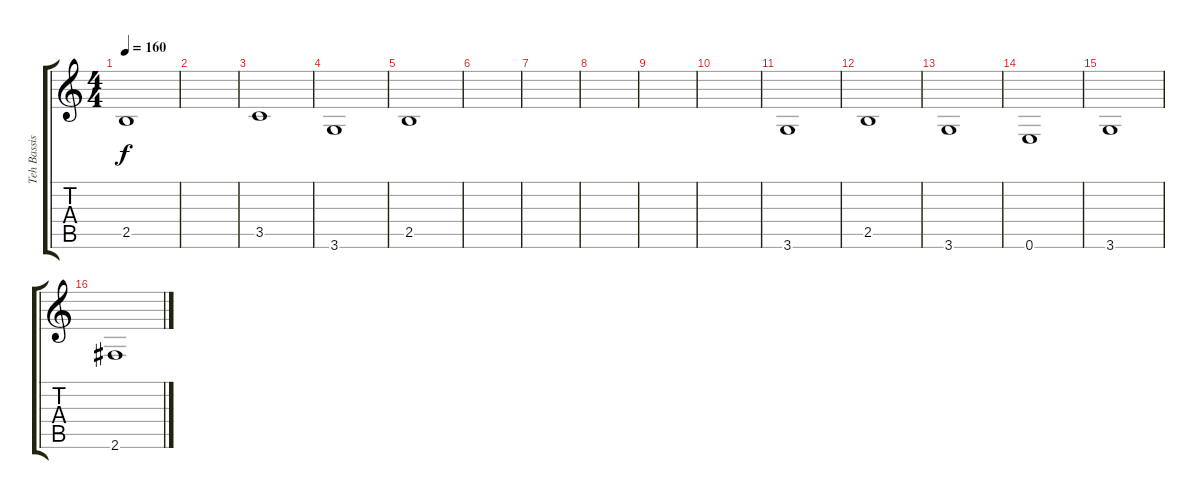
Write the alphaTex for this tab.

\track ("Teh Bassist" "Teh Bassis") {instrument electricbasspick}
\staff {score tabs}
\tuning (E4 B3 G3 D3 A2 E2) {hide}
\ts (4 4)
\tempo 160
\clef g2
\ks c
2.5.1{dy f} |
|
3.5.1 |
3.6.1 |
2.5.1 |
|
|
|
|
|
3.6.1 |
2.5.1 |
3.6.1 |
0.6.1 |
3.6.1 |
2.6.1
